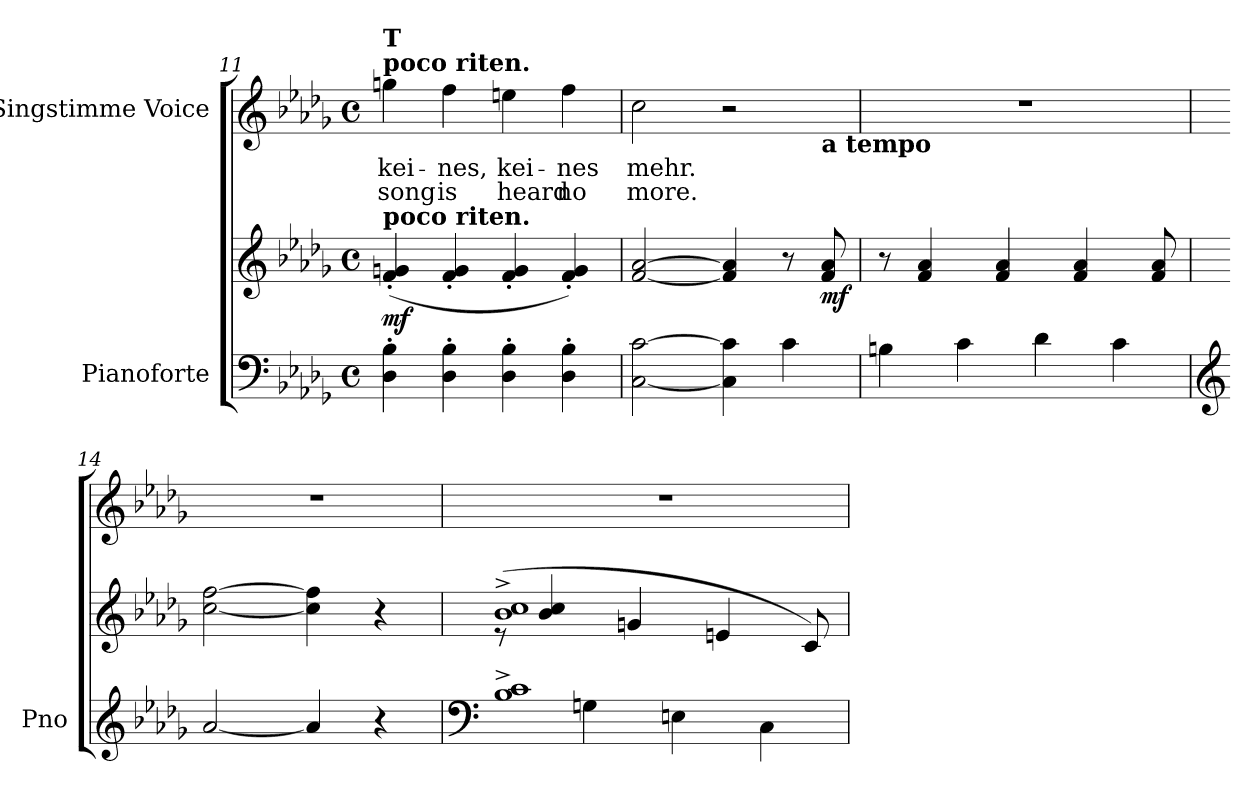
**kern	**kern	**dynam	**kern	**text	**text
*part2	*part2	*part2	*part1	*part1	*part1
*staff3	*staff2	*staff2/3	*staff1	*staff1	*staff1
*I"Pianoforte	*	*	*I"Singstimme Voice	*	*
*I'Pno	*	*	*	*	*
*clefF4	*clefG2	*	*clefG2	*	*
*k[b-e-a-d-g-]	*k[b-e-a-d-g-]	*	*k[b-e-a-d-g-]	*	*
*M4/4	*M4/4	*	*M4/4	*	*
*met(c)	*met(c)	*	*met(c)	*	*
=11	=11	=11	=11	=11	=11
!	!	!	!LO:TX:a:B:t=poco riten.	!	!
!	!	!	!LO:TX:a:B:t=T	!	!
!	!LO:TX:a:B:t=poco riten.	!	!	!	!
!	!	!LO:DY:b	!	!LO:LY:b	!LO:LY:b
4D-\' 4B-\'	(<4f/' 4gn/'	mf	4ggn\	kei-	song
!	!	!	!	!LO:LY:b	!LO:LY:b
4D-\' 4B-\'	4f/' 4g/'	.	4ff\	-nes,	is
!	!	!	!	!LO:LY:b	!LO:LY:b
4D-\' 4B-\'	4f/' 4g/'	.	4een\	kei-	heard
!	!	!	!	!LO:LY:b	!LO:LY:b
4D-\' 4B-\'	4f/' 4g/')	.	4ff\	-nes	no
!!LO:LB:g=z
=12	=12	=12	=12	=12	=12
!	!	!	!	!LO:LY:b	!LO:LY:b
*	*	*	*^	*	*
[2C\ [2c\	[2f/ [2a-/	.	2cc\	2..ryy	mehr.	more.
4C\] 4c\]	4f/] 4a-/]	.	2r	.	.	.
4c\	8r	.	.	.	.	.
!	!	!	!	!LO:TX:b:B:t=a tempo	!	!
!	!	!LO:DY:b	!	!	!	!
.	8f/ 8a-/	mf	.	8ryy	.	.
*	*	*	*v	*v	*	*
=13	=13	=13	=13	=13	=13
4Bn\	8r	.	1r	.	.
.	4f/ 4a-/	.	.	.	.
4c\	.	.	.	.	.
.	4f/ 4a-/	.	.	.	.
4d-\	.	.	.	.	.
.	4f/ 4a-/	.	.	.	.
4c\	.	.	.	.	.
.	8f/ 8a-/	.	.	.	.
=14	=14	=14	=14	=14	=14
*clefG2	*	*	*	*	*
[2a-/	[2cc\ [2ff\	.	1r	.	.
4a-/]	4cc\] 4ff\]	.	.	.	.
4r	4r	.	.	.	.
=15	=15	=15	=15	=15	=15
*clefF4	*	*	*	*	*
*^	*^	*	*	*	*
1B-^ 1c^	4ryy	(>1b-^ 1cc^	8re	.	1r	.	.
.	.	.	4b-/ 4cc/	.	.	.	.
.	4Gn\	.	.	.	.	.	.
.	.	.	4gn/	.	.	.	.
.	4En\	.	.	.	.	.	.
.	.	.	4en/	.	.	.	.
.	4C\	.	.	.	.	.	.
.	.	.	8c/)	.	.	.	.
*v	*v	*	*	*	*	*	*
*	*v	*v	*	*	*	*
=	=	=	=	=	=
*-	*-	*-	*-	*-	*-
